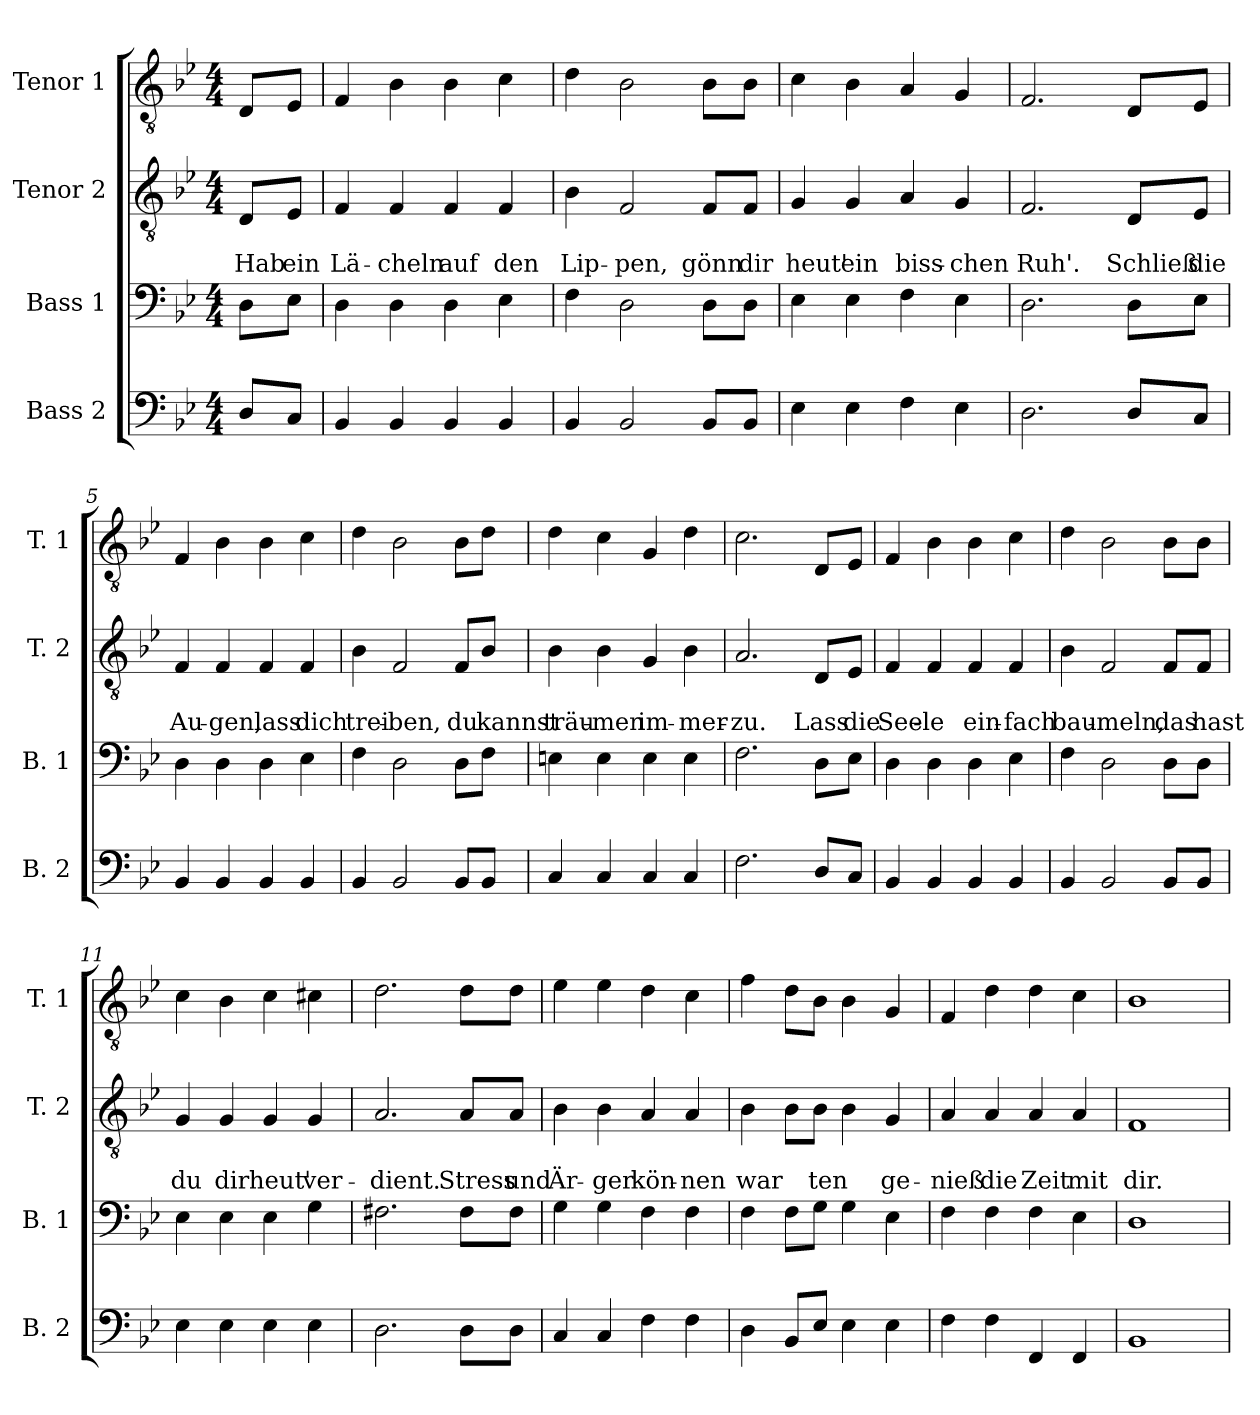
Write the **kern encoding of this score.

**kern	**kern	**kern	**text	**text	**kern
*part4	*part3	*part2	*part2	*part2	*part1
*staff4	*staff3	*staff2	*staff2	*staff2	*staff1
*I"Bass 2	*I"Bass 1	*I"Tenor 2	*	*	*I"Tenor 1
*I'B. 2	*I'B. 1	*I'T. 2	*	*	*I'T. 1
*clefF4	*clefF4	*clefGv2	*	*	*clefGv2
*k[b-e-]	*k[b-e-]	*k[b-e-]	*	*	*k[b-e-]
*M4/4	*M4/4	*M4/4	*	*	*M4/4
*MM148	*MM148	*MM148	*	*	*MM148
=	=	=	=	=	=
!	!	!	!	!LO:LY:b	!
8D/L	8D\L	8D/L	.	Hab	8D/L
!	!	!	!	!LO:LY:b	!
8C/J	8E-\J	8E-/J	.	ein	8E-/J
=1	=1	=1	=1	=1	=1
!	!	!	!	!LO:LY:b	!
4BB-/	4D\	4F/	.	Lä-	4F/
!	!	!	!	!LO:LY:b	!
4BB-/	4D\	4F/	.	-cheln	4B-\
!	!	!	!	!LO:LY:b	!
4BB-/	4D\	4F/	.	auf	4B-\
!	!	!	!	!LO:LY:b	!
4BB-/	4E-\	4F/	.	den	4c\
=2	=2	=2	=2	=2	=2
!	!	!	!	!LO:LY:b	!
4BB-/	4F\	4B-\	.	Lip-	4d\
!	!	!	!	!LO:LY:b	!
2BB-/	2D\	2F/	.	-pen,	2B-\
!	!	!	!	!LO:LY:b	!
8BB-/L	8D\L	8F/L	.	gönn	8B-\L
!	!	!	!	!LO:LY:b	!
8BB-/J	8D\J	8F/J	.	dir	8B-\J
=3	=3	=3	=3	=3	=3
!	!	!	!	!LO:LY:b	!
4E-\	4E-\	4G/	.	heut'	4c\
!	!	!	!	!LO:LY:b	!
4E-\	4E-\	4G/	.	ein	4B-\
!	!	!	!	!LO:LY:b	!
4F\	4F\	4A/	.	biss-	4A/
!	!	!	!	!LO:LY:b	!
4E-\	4E-\	4G/	.	-chen	4G/
=4	=4	=4	=4	=4	=4
!	!	!	!	!LO:LY:b	!
2.D\	2.D\	2.F/	.	Ruh'.	2.F/
!	!	!	!	!LO:LY:b	!
8D/L	8D\L	8D/L	.	Schließ	8D/L
!	!	!	!	!LO:LY:b	!
8C/J	8E-\J	8E-/J	.	die	8E-/J
!!LO:LB:g=z
=5	=5	=5	=5	=5	=5
!	!	!	!	!LO:LY:b	!
4BB-/	4D\	4F/	.	Au-	4F/
!	!	!	!	!LO:LY:b	!
4BB-/	4D\	4F/	.	-gen,	4B-\
!	!	!	!	!LO:LY:b	!
4BB-/	4D\	4F/	.	lass	4B-\
!	!	!	!	!LO:LY:b	!
4BB-/	4E-\	4F/	.	dich	4c\
=6	=6	=6	=6	=6	=6
!	!	!	!	!LO:LY:b	!
4BB-/	4F\	4B-\	.	trei-	4d\
!	!	!	!	!LO:LY:b	!
2BB-/	2D\	2F/	.	-ben,	2B-\
!	!	!	!	!LO:LY:b	!
8BB-/L	8D\L	8F/L	.	du	8B-\L
!	!	!	!	!LO:LY:b	!
8BB-/J	8F\J	8B-/J	.	kannst	8d\J
=7	=7	=7	=7	=7	=7
!	!	!	!	!LO:LY:b	!
4C/	4En\	4B-\	.	träu-	4d\
!	!	!	!	!LO:LY:b	!
4C/	4E\	4B-\	.	-men	4c\
!	!	!	!	!LO:LY:b	!
4C/	4E\	4G/	.	im-	4G/
!	!	!	!	!LO:LY:b	!
4C/	4E\	4B-\	.	-mer-	4d\
=8	=8	=8	=8	=8	=8
!	!	!	!	!LO:LY:b	!
2.F\	2.F\	2.A/	.	-zu.	2.c\
!	!	!	!	!LO:LY:b	!
8D/L	8D\L	8D/L	.	Lass	8D/L
!	!	!	!	!LO:LY:b	!
8C/J	8E-\J	8E-/J	.	die	8E-/J
=9	=9	=9	=9	=9	=9
!	!	!	!	!LO:LY:b	!
4BB-/	4D\	4F/	.	See-	4F/
!	!	!	!	!LO:LY:b	!
4BB-/	4D\	4F/	.	-le	4B-\
!	!	!	!	!LO:LY:b	!
4BB-/	4D\	4F/	.	ein-	4B-\
!	!	!	!	!LO:LY:b	!
4BB-/	4E-\	4F/	.	-fach	4c\
!!LO:LB:g=z
=10	=10	=10	=10	=10	=10
!	!	!	!	!LO:LY:b	!
4BB-/	4F\	4B-\	.	bau-	4d\
!	!	!	!	!LO:LY:b	!
2BB-/	2D\	2F/	.	-meln,	2B-\
!	!	!	!	!LO:LY:b	!
8BB-/L	8D\L	8F/L	.	das	8B-\L
!	!	!	!	!LO:LY:b	!
8BB-/J	8D\J	8F/J	.	hast	8B-\J
=11	=11	=11	=11	=11	=11
!	!	!	!	!LO:LY:b	!
4E-\	4E-\	4G/	.	du	4c\
!	!	!	!	!LO:LY:b	!
4E-\	4E-\	4G/	.	dir	4B-\
!	!	!	!	!LO:LY:b	!
4E-\	4E-\	4G/	.	heut'	4c\
!	!	!	!	!LO:LY:b	!
4E-\	4G\	4G/	.	ver-	4c#X\
=12	=12	=12	=12	=12	=12
!	!	!	!	!LO:LY:b	!
2.D\	2.F#X\	2.A/	.	-dient.	2.d\
!	!	!	!	!LO:LY:b	!
8D\L	8F#\L	8A/L	.	Stress	8d\L
!	!	!	!	!LO:LY:b	!
8D\J	8F#\J	8A/J	.	und	8d\J
=13	=13	=13	=13	=13	=13
!	!	!	!	!LO:LY:b	!
4C/	4G\	4B-\	.	Är-	4e-\
!	!	!	!	!LO:LY:b	!
4C/	4G\	4B-\	.	-ger	4e-\
!	!	!	!	!LO:LY:b	!
4F\	4F\	4A/	.	kön-	4d\
!	!	!	!	!LO:LY:b	!
4F\	4F\	4A/	.	-nen	4c\
=14	=14	=14	=14	=14	=14
!	!	!	!	!LO:LY:b	!
4D\	4F\	4B-\	.	war	4f\
8BB-/L	8F\L	8B-\L	.	.	8d\L
!	!	!	!	!LO:LY:b	!
8E-/J	8G\J	8B-\J	.	ten	8B-\J
4E-\	4G\	4B-\	.	.	4B-\
!	!	!	!	!LO:LY:b	!
4E-\	4E-\	4G/	.	ge-	4G/
!!LO:PB:g=z
=15	=15	=15	=15	=15	=15
!	!	!	!	!LO:LY:b	!
4F\	4F\	4A/	.	-nieß	4F/
!	!	!	!	!LO:LY:b	!
4F\	4F\	4A/	.	die	4d\
!	!	!	!	!LO:LY:b	!
4FF/	4F\	4A/	.	Zeit	4d\
!	!	!	!	!LO:LY:b	!
4FF/	4E-\	4A/	.	mit	4c\
=16	=16	=16	=16	=16	=16
!	!	!	!	!LO:LY:b	!
1BB-	1D	1F	.	dir.	1B-
=	=	=	=	=	=
*-	*-	*-	*-	*-	*-
